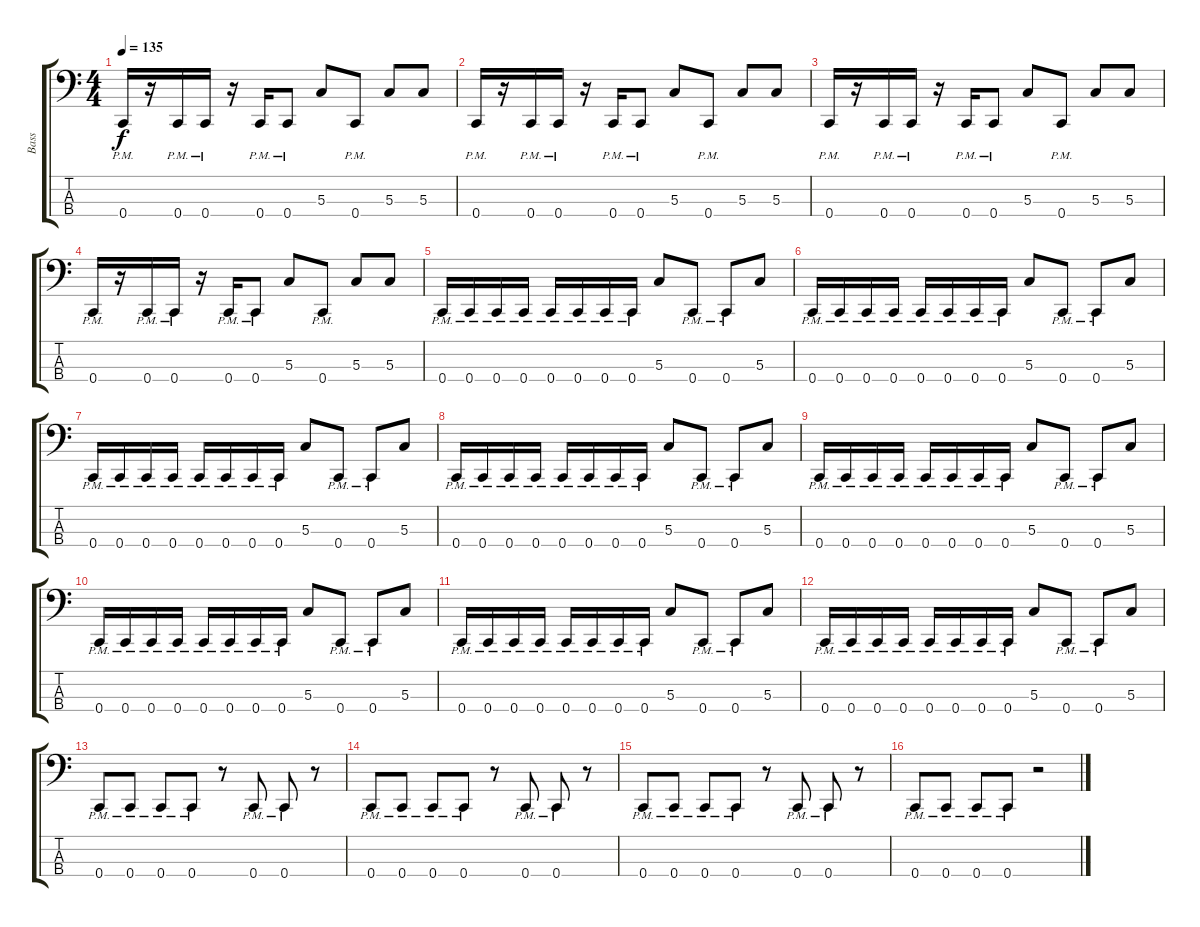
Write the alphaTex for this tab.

\track ("Bass" "Bass") {instrument electricbassfinger}
\staff {score tabs}
\tuning (F2 C2 G1 C1) {hide}
\ts (4 4)
\tempo 135
\clef f4
\ks c
0.4{pm}.16{dy f} r.16 0.4{pm}.16 0.4{pm}.16 r.16 0.4{pm}.16 0.4{pm}.8 5.3.8 0.4{pm}.8 5.3.8 5.3.8 |
0.4{pm}.16 r.16 0.4{pm}.16 0.4{pm}.16 r.16 0.4{pm}.16 0.4{pm}.8 5.3.8 0.4{pm}.8 5.3.8 5.3.8 |
0.4{pm}.16 r.16 0.4{pm}.16 0.4{pm}.16 r.16 0.4{pm}.16 0.4{pm}.8 5.3.8 0.4{pm}.8 5.3.8 5.3.8 |
0.4{pm}.16 r.16 0.4{pm}.16 0.4{pm}.16 r.16 0.4{pm}.16 0.4{pm}.8 5.3.8 0.4{pm}.8 5.3.8 5.3.8 |
0.4{pm}.16 0.4{pm}.16 0.4{pm}.16 0.4{pm}.16 0.4{pm}.16 0.4{pm}.16 0.4{pm}.16 0.4{pm}.16 5.3.8 0.4{pm}.8 0.4{pm}.8 5.3.8 |
0.4{pm}.16 0.4{pm}.16 0.4{pm}.16 0.4{pm}.16 0.4{pm}.16 0.4{pm}.16 0.4{pm}.16 0.4{pm}.16 5.3.8 0.4{pm}.8 0.4{pm}.8 5.3.8 |
0.4{pm}.16 0.4{pm}.16 0.4{pm}.16 0.4{pm}.16 0.4{pm}.16 0.4{pm}.16 0.4{pm}.16 0.4{pm}.16 5.3.8 0.4{pm}.8 0.4{pm}.8 5.3.8 |
0.4{pm}.16 0.4{pm}.16 0.4{pm}.16 0.4{pm}.16 0.4{pm}.16 0.4{pm}.16 0.4{pm}.16 0.4{pm}.16 5.3.8 0.4{pm}.8 0.4{pm}.8 5.3.8 |
0.4{pm}.16 0.4{pm}.16 0.4{pm}.16 0.4{pm}.16 0.4{pm}.16 0.4{pm}.16 0.4{pm}.16 0.4{pm}.16 5.3.8 0.4{pm}.8 0.4{pm}.8 5.3.8 |
0.4{pm}.16 0.4{pm}.16 0.4{pm}.16 0.4{pm}.16 0.4{pm}.16 0.4{pm}.16 0.4{pm}.16 0.4{pm}.16 5.3.8 0.4{pm}.8 0.4{pm}.8 5.3.8 |
0.4{pm}.16 0.4{pm}.16 0.4{pm}.16 0.4{pm}.16 0.4{pm}.16 0.4{pm}.16 0.4{pm}.16 0.4{pm}.16 5.3.8 0.4{pm}.8 0.4{pm}.8 5.3.8 |
0.4{pm}.16 0.4{pm}.16 0.4{pm}.16 0.4{pm}.16 0.4{pm}.16 0.4{pm}.16 0.4{pm}.16 0.4{pm}.16 5.3.8 0.4{pm}.8 0.4{pm}.8 5.3.8 |
0.4{pm}.8 0.4{pm}.8 0.4{pm}.8 0.4{pm}.8 r.8 0.4{pm}.8 0.4{pm}.8 r.8 |
0.4{pm}.8 0.4{pm}.8 0.4{pm}.8 0.4{pm}.8 r.8 0.4{pm}.8 0.4{pm}.8 r.8 |
0.4{pm}.8 0.4{pm}.8 0.4{pm}.8 0.4{pm}.8 r.8 0.4{pm}.8 0.4{pm}.8 r.8 |
0.4{pm}.8 0.4{pm}.8 0.4{pm}.8 0.4{pm}.8 r.2
